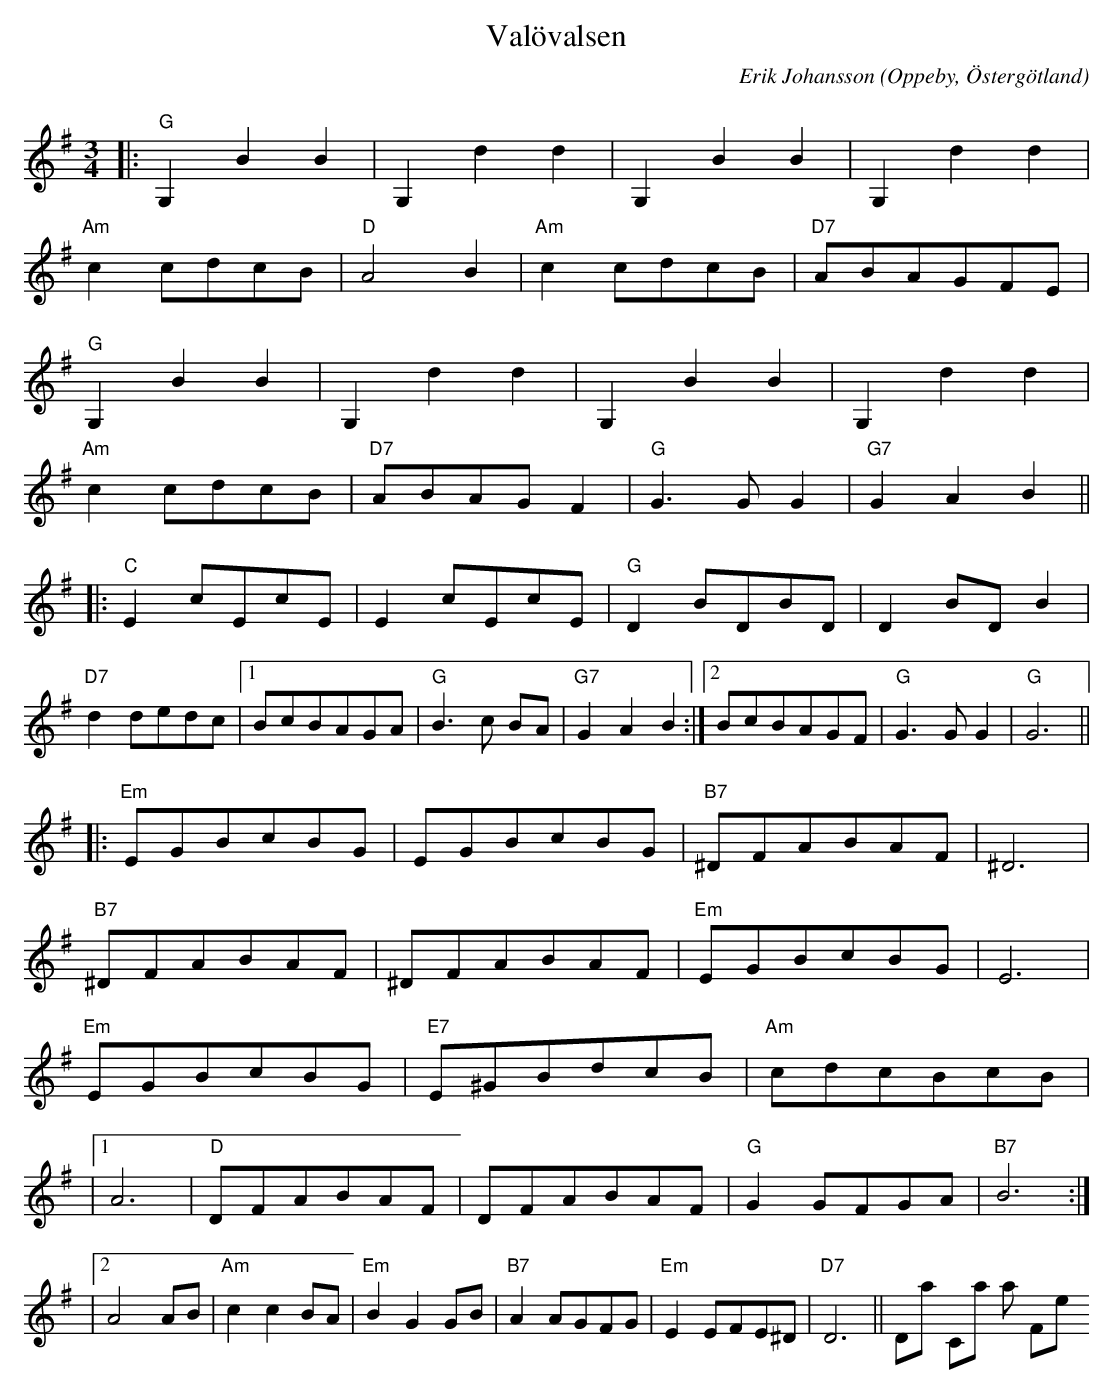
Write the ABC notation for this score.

X:1
T:Valövalsen
C:Erik Johansson
O:Oppeby, Östergötland
Q:140
M:3/4
L:1/8
K:G
|:"G"G,2B2B2|G,2d2d2 |G,2B2B2|G,2d2d2 |
"Am" c2 cdcB| "D" A4 B2 | "Am" c2 cdcB |"D7" ABAGFE |
"G"G,2B2B2|G,2d2d2 |G,2B2B2|G,2d2d2 |
"Am" c2 cdcB| "D7" ABAGF2 | "G" G3 G G2 |"G7" G2A2B2 ||
|:"C"E2 cEcE |E2 cEcE|"G" D2 BDBD |D2 BD B2 |
"D7"d2 dedc|1 BcBAGA|"G"B3 c BA|"G7" G2A2B2:|2 BcBAGF|"G" G3 G G2| "G" G6 ||
|:"Em" EGBcBG |EGBcBG |"B7"^DFABAF |^D6 |
"B7"^DFABAF |^DFABAF |"Em" EGBcBG |E6 |
"Em" EGBcBG |"E7"E^GBdcB |"Am"cdcBcB |
|1 A6 |"D" DFABAF |DFABAF | "G" G2 GFGA |"B7" B6 :|
|2 A4 AB |"Am" c2 c2 BA |"Em" B2 G2 GB | "B7" A2 AGFG |"Em" E2 EFE^D |"D7" D6 || Da Capo al Fine
